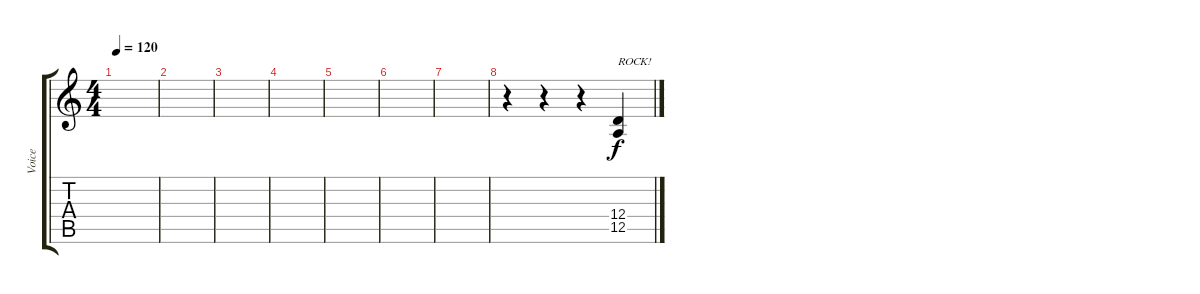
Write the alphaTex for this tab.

\track ("Voice" "Voice") {instrument tenorsax}
\staff {score tabs}
\tuning (E4 B3 G3 D3 A2 E2) {hide}
\ts (4 4)
\tempo 120
\clef g2
\ks c
|
|
|
|
|
|
|
r.4 r.4 r.4 (12.4 12.5).4{txt "ROCK!"}
